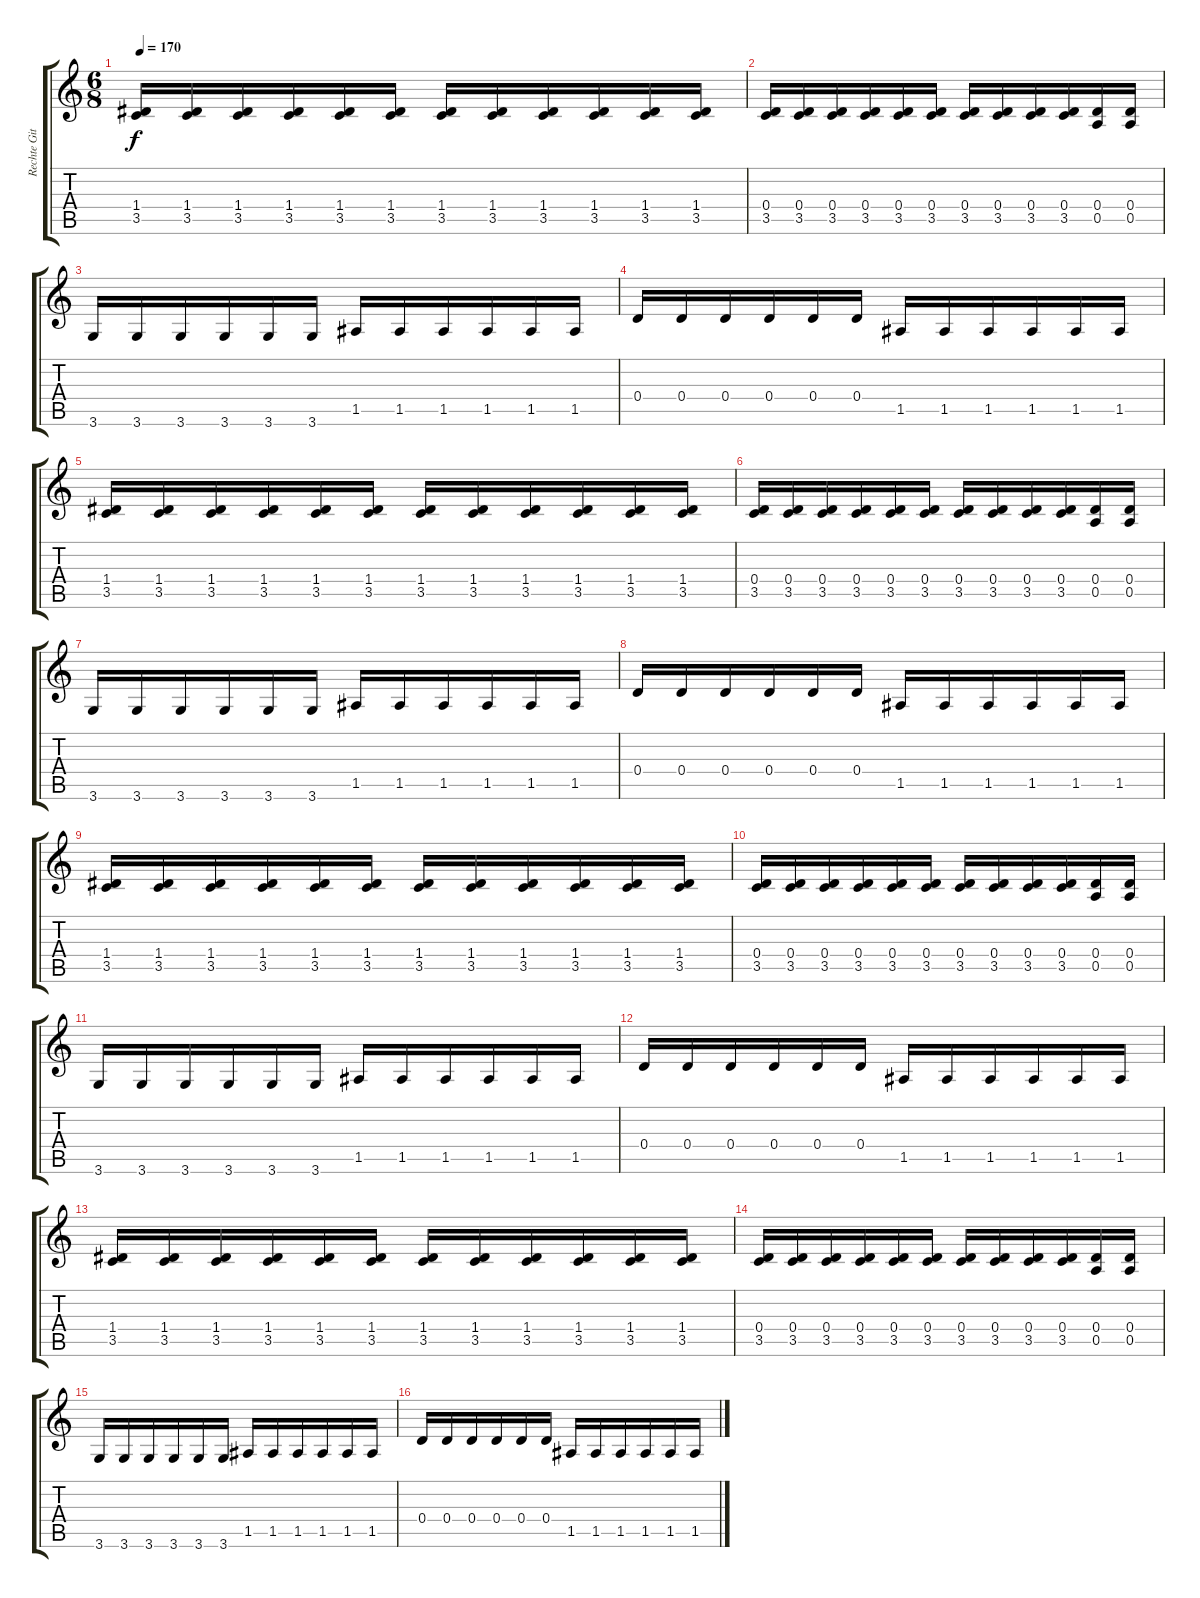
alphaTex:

\track ("Rechte Gitarre" "Rechte Git") {instrument distortionguitar}
\staff {score tabs}
\tuning (E4 B3 G3 D3 A2 E2) {hide}
\ts (6 8)
\tempo 170
\clef g2
\ks c
(1.4 3.5).16{dy f} (1.4 3.5).16 (1.4 3.5).16 (1.4 3.5).16 (1.4 3.5).16 (1.4 3.5).16 (1.4 3.5).16 (1.4 3.5).16 (1.4 3.5).16 (1.4 3.5).16 (1.4 3.5).16 (1.4 3.5).16 |
(0.4 3.5).16 (0.4 3.5).16 (0.4 3.5).16 (0.4 3.5).16 (0.4 3.5).16 (0.4 3.5).16 (0.4 3.5).16 (0.4 3.5).16 (0.4 3.5).16 (0.4 3.5).16 (0.4 0.5).16 (0.4 0.5).16 |
3.6.16 3.6.16 3.6.16 3.6.16 3.6.16 3.6.16 1.5.16 1.5.16 1.5.16 1.5.16 1.5.16 1.5.16 |
0.4.16 0.4.16 0.4.16 0.4.16 0.4.16 0.4.16 1.5.16 1.5.16 1.5.16 1.5.16 1.5.16 1.5.16 |
(1.4 3.5).16 (1.4 3.5).16 (1.4 3.5).16 (1.4 3.5).16 (1.4 3.5).16 (1.4 3.5).16 (1.4 3.5).16 (1.4 3.5).16 (1.4 3.5).16 (1.4 3.5).16 (1.4 3.5).16 (1.4 3.5).16 |
(0.4 3.5).16 (0.4 3.5).16 (0.4 3.5).16 (0.4 3.5).16 (0.4 3.5).16 (0.4 3.5).16 (0.4 3.5).16 (0.4 3.5).16 (0.4 3.5).16 (0.4 3.5).16 (0.4 0.5).16 (0.4 0.5).16 |
3.6.16 3.6.16 3.6.16 3.6.16 3.6.16 3.6.16 1.5.16 1.5.16 1.5.16 1.5.16 1.5.16 1.5.16 |
0.4.16 0.4.16 0.4.16 0.4.16 0.4.16 0.4.16 1.5.16 1.5.16 1.5.16 1.5.16 1.5.16 1.5.16 |
(1.4 3.5).16 (1.4 3.5).16 (1.4 3.5).16 (1.4 3.5).16 (1.4 3.5).16 (1.4 3.5).16 (1.4 3.5).16 (1.4 3.5).16 (1.4 3.5).16 (1.4 3.5).16 (1.4 3.5).16 (1.4 3.5).16 |
(0.4 3.5).16 (0.4 3.5).16 (0.4 3.5).16 (0.4 3.5).16 (0.4 3.5).16 (0.4 3.5).16 (0.4 3.5).16 (0.4 3.5).16 (0.4 3.5).16 (0.4 3.5).16 (0.4 0.5).16 (0.4 0.5).16 |
3.6.16 3.6.16 3.6.16 3.6.16 3.6.16 3.6.16 1.5.16 1.5.16 1.5.16 1.5.16 1.5.16 1.5.16 |
0.4.16 0.4.16 0.4.16 0.4.16 0.4.16 0.4.16 1.5.16 1.5.16 1.5.16 1.5.16 1.5.16 1.5.16 |
(1.4 3.5).16 (1.4 3.5).16 (1.4 3.5).16 (1.4 3.5).16 (1.4 3.5).16 (1.4 3.5).16 (1.4 3.5).16 (1.4 3.5).16 (1.4 3.5).16 (1.4 3.5).16 (1.4 3.5).16 (1.4 3.5).16 |
(0.4 3.5).16 (0.4 3.5).16 (0.4 3.5).16 (0.4 3.5).16 (0.4 3.5).16 (0.4 3.5).16 (0.4 3.5).16 (0.4 3.5).16 (0.4 3.5).16 (0.4 3.5).16 (0.4 0.5).16 (0.4 0.5).16 |
3.6.16 3.6.16 3.6.16 3.6.16 3.6.16 3.6.16 1.5.16 1.5.16 1.5.16 1.5.16 1.5.16 1.5.16 |
0.4.16 0.4.16 0.4.16 0.4.16 0.4.16 0.4.16 1.5.16 1.5.16 1.5.16 1.5.16 1.5.16 1.5.16
